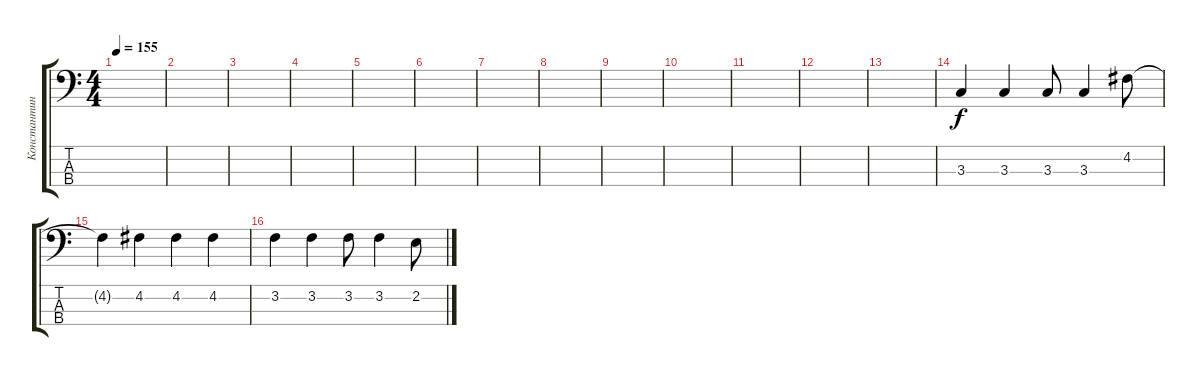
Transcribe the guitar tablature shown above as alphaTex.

\track ("Константин Бекрев (Rickenbaker)" "Константин") {instrument electricbasspick}
\staff {score tabs}
\tuning (G2 D2 A1 E1) {hide}
\ts (4 4)
\tempo 155
\clef f4
\ks c
|
|
|
|
|
|
|
|
|
|
|
|
|
3.3.4 3.3.4 3.3.8 3.3.4 4.2.8 |
4.2{t}.4 4.2.4 4.2.4 4.2.4 |
3.2.4 3.2.4 3.2.8 3.2.4 2.2.8
